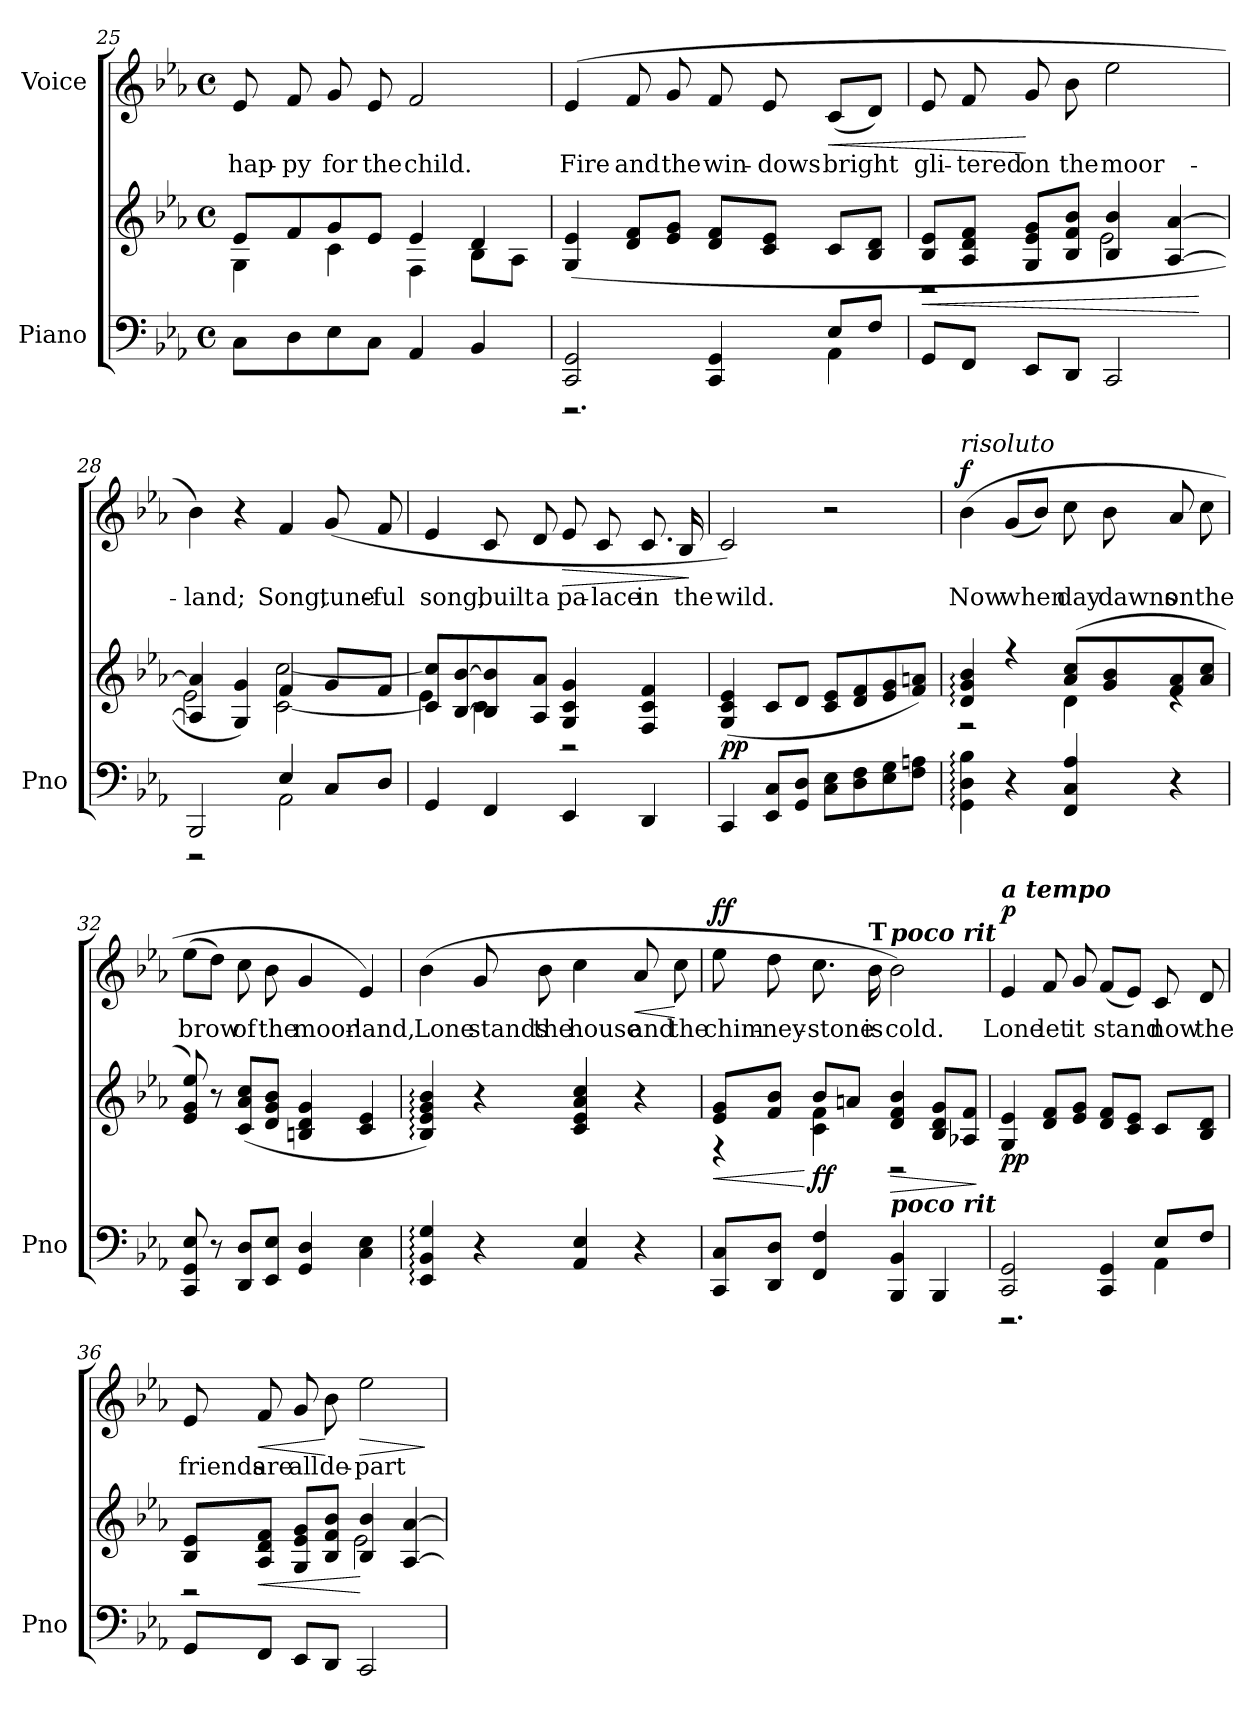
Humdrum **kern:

**kern	**kern	**dynam	**kern	**text	**dynam
*part2	*part2	*part2	*part1	*part1	*part1
*staff3	*staff2	*staff2/3	*staff1	*staff1	*staff1
*I"Piano	*	*	*I"Voice	*	*
*I'Pno	*	*	*	*	*
!!LO:LB:g=z
*clefF4	*clefG2	*	*clefG2	*	*
*k[b-e-a-]	*k[b-e-a-]	*	*k[b-e-a-]	*	*
*M4/4	*M4/4	*	*M4/4	*	*
*met(c)	*met(c)	*	*met(c)	*	*
=25	=25	=25	=25	=25	=25
*	*^	*	*	*	*
!	!	!	!	!	!LO:LY:b	!
8C\L	8e-/L	4G\	.	8e-/	hap-	.
!	!	!	!	!	!LO:LY:b	!
8D\	8f/	.	.	8f/	-py	.
!	!	!	!	!	!LO:LY:b	!
8E-\	8g/	4c\	.	8g/	for	.
!	!	!	!	!	!LO:LY:b	!
8C\J	8e-/J	.	.	8e-/	the	.
!	!	!	!	!	!LO:LY:b	!
4AA-/	4e-/	4F\	.	2f/	child.	.
4BB-/	4d/	8B-\L	.	.	.	.
.	.	8A-\J	.	.	.	.
=26	=26	=26	=26	=26	=26	=26
*^	*	*	*	*	*	*
!	!	!	!	!	!	!LO:LY:b	!
*	*	*v	*v	*	*	*	*
2CC/ 2GG/	2.r	(>4G/ 4e-/	.	(>4e-/	Fire	.
!	!	!	!	!	!LO:LY:b	!
.	.	8d/ 8f/L	.	8f/	and	.
!	!	!	!	!	!LO:LY:b	!
.	.	8e-/ 8g/J	.	8g/	the	.
!	!	!	!	!	!LO:LY:b	!
4CC/ 4GG/	.	8d/ 8f/L	.	8f/	win-	.
!	!	!	!	!	!LO:LY:b	!
.	.	8c/ 8e-/J	.	8e-/	-dows	.
!	!	!	!	!	!LO:LY:b	!LO:HP:b
8E-/L	4AA-\	8c/L	.	(<8c/L	bright	<
8F/J	.	8B-/ 8d/J	.	8d/J)	.	.
*v	*v	*	*	*	*	*
=27	=27	=27	=27	=27	=27
!	!	!LO:HP:b	!	!LO:LY:b	!
*	*^	*	*	*	*
8GG/L	8B-/ 8e-/L	2r	<	8e-/	gli-	.
!	!	!	!	!	!LO:LY:b	!
8FF/J	8A-/ 8d/ 8f/J	.	.	8f/	-tered	.
!	!	!	!	!	!LO:LY:b	!
8EE-/L	8G/ 8e-/ 8g/L	.	.	8g/	on	[
!	!	!	!	!	!LO:LY:b	!
8DD/J	8B-/ 8f/ 8b-/J	.	.	8b-\	the	.
!	!	!	!	!	!LO:LY:b	!
2CC/	4B-/ 4b-/	2e-\	.	2ee-\	moor-	.
.	[4A-/ [4a-/	.	.	.	.	.
*	*v	*v	*	*	*	*
.	.	[	.	.	.
!!LO:LB:g=z
=28	=28	=28	=28	=28	=28
*^	*^	*	*	*	*
!	!	!	!	!	!	!LO:LY:b	!
2BBB-/	2r	4A-/] 4a-/]	2e-\	.	4b-\)	-land;	.
.	.	4G/ 4g/)	.	.	4r	.	.
!	!	!	!	!	!	!LO:LY:b	!
4E-/	2AA-\	4f/	[2c\ [2cc\	.	4f/	Song,	.
!	!	!	!	!	!	!LO:LY:b	!
8C/L	.	8g/L	.	.	(>8g/	tune-	.
!	!	!	!	!	!	!LO:LY:b	!
8D/J	.	8f/J	.	.	8f/	-ful	.
*v	*v	*	*	*	*	*	*
=29	=29	=29	=29	=29	=29	=29
!	!	!	!	!	!LO:LY:b	!
4GG/	8c/] 8cc/]L	4e-\	.	4e-/	song,	.
.	[8B-/ [8b-/	.	.	.	.	.
!	!	!	!	!	!LO:LY:b	!
4FF/	8B-/] 8b-/]	4c\	.	8c/	built	.
!	!	!	!	!	!LO:LY:b	!
.	8A-/ 8a-/J	.	.	8d/	a	.
!	!	!	!	!	!LO:LY:b	!LO:HP:b
4EE-/	4G/ 4c/ 4g/	2r	.	8e-/	pa-	>
!	!	!	!	!	!LO:LY:b	!
.	.	.	.	8c/	-lace	.
!	!	!	!	!	!LO:LY:b	!
4DD/	4F/ 4c/ 4f/	.	.	8.c/	in	.
!	!	!	!	!	!LO:LY:b	!
.	.	.	.	16B-/	the	.
*	*v	*v	*	*	*	*
.	.	.	.	.	]
=30	=30	=30	=30	=30	=30
!	!	!LO:DY:b	!	!LO:LY:b	!
4CC/	(>4G/ 4c/ 4e-/	pp	2c/)	wild.	.
8EE-/ 8C/L	8c/L	.	.	.	.
8GG/ 8D/J	8d/J	.	.	.	.
8C\ 8E-\L	8c/ 8e-/L	.	2r	.	.
8D\ 8F\	8d/ 8f/	.	.	.	.
8E-\ 8G\	8e-/ 8g/	.	.	.	.
8F\ 8An\J	8f/ 8an/J)	.	.	.	.
!!LO:LB:g=z
=31	=31	=31	=31	=31	=31
*	*^	*	*	*	*
!	!	!	!	!LO:TX:a:i:t=risoluto	!	!
!	!	!	!	!	!LO:LY:b	!LO:DY:a
4GG\: 4D\: 4B-\:	4d/: 4g/: 4b-/:	2r	.	(>4b-\	Now	f
!	!	!	!	!	!LO:LY:b	!
4r	4r	.	.	(<8g/L	when	.
.	.	.	.	8b-/J)	.	.
!	!	!	!	!	!LO:LY:b	!
4FF/ 4C/ 4A-/	(>8a-/ 8cc/L	4d\	.	8cc\	day	.
!	!	!	!	!	!LO:LY:b	!
.	8g/ 8b-/	.	.	8b-\	dawns	.
!	!	!	!	!	!LO:LY:b	!
4r	8f/ 8a-/	4re	.	8a-/	on	.
!	!	!	!	!	!LO:LY:b	!
.	8a-/ 8cc/J	.	.	8cc\	the	.
*	*v	*v	*	*	*	*
=32	=32	=32	=32	=32	=32
!	!	!	!	!LO:LY:b	!
8CC/ 8GG/ 8E-/	8e-/ 8g/ 8ee-/)	.	(>8ee-\L	brow	.
8r	8r	.	8dd\J)	.	.
!	!	!	!	!LO:LY:b	!
8DD/ 8D/L	(>8c/ 8a-/ 8cc/L	.	8cc\	of	.
!	!	!	!	!LO:LY:b	!
8EE-/ 8E-/J	8d/ 8g/ 8b-/J	.	8b-\	the	.
!	!	!	!	!LO:LY:b	!
4GG/ 4D/	4Bn/ 4d/ 4g/	.	4g/	moor-	.
!	!	!	!	!LO:LY:b	!
4C\ 4E-\	4c/ 4e-/	.	4e-/)	-land,	.
=33	=33	=33	=33	=33	=33
!	!	!	!	!LO:LY:b	!
4EE-/: 4BB-/: 4G/:	4B-/: 4e-/: 4g/: 4b-/:)	.	(>4b-\	Lone	.
!	!	!	!	!LO:LY:b	!
4r	4r	.	8g/	stands	.
!	!	!	!	!LO:LY:b	!
.	.	.	8b-\	the	.
!	!	!	!	!LO:LY:b	!
4AA-/ 4E-/	4c/ 4e-/ 4a-/ 4cc/	.	4cc\	house	.
!	!	!	!	!LO:LY:b	!LO:HP:b
4r	4r	.	8a-/	and	<
!	!	!	!	!LO:LY:b	!
.	.	.	8cc\	the	[
!!LO:PB:g=z
=34	=34	=34	=34	=34	=34
!	!	!LO:HP:b	!	!LO:LY:b	!LO:DY:a
*	*^	*	*	*	*
8CC/ 8C/L	8e-/ 8g/L	4r	<	8ee-\	chim-	ff
!	!	!	!	!	!LO:LY:b	!
8DD/ 8D/J	8f/ 8b-/J	.	.	8dd\	-ney-	.
!	!	!	!LO:DY:n=1:b	!	!LO:LY:b	!
4FF/ 4F/	8b-/L	4c\ 4f\	[ ff	8.cc\	-stone	.
.	8an/J	.	.	.	.	.
!	!	!	!	!LO:TX:a:B:t=T	!	!
!	!	!	!	!	!LO:LY:b	!
.	.	.	.	16b-\	is	.
!	!	!	!	!LO:TX:a:Bi:t=poco rit	!	!
!	!LO:TX:b:Bi:t=poco rit	!	!	!	!	!
!	!	!	!LO:HP:b	!	!LO:LY:b	!
4BBB-/ 4BB-/	4d/ 4f/ 4b-/	2r	>	2b-\)	cold.	.
4BBB-/	8B-/ 8d/ 8g/L	.	.	.	.	.
.	8A-X/ 8f/J	.	.	.	.	.
*	*v	*v	*	*	*	*
.	.	]	.	.	.
=35	=35	=35	=35	=35	=35
*^	*	*	*	*	*
!	!	!	!	!LO:TX:a:Bi:t=a tempo	!	!
!	!	!	!LO:DY:b	!	!LO:LY:b	!LO:DY:a
2CC/ 2GG/	2.r	4G/ 4e-/	pp	4e-/	Lone	p
!	!	!	!	!	!LO:LY:b	!
.	.	8d/ 8f/L	.	8f/	let	.
!	!	!	!	!	!LO:LY:b	!
.	.	8e-/ 8g/J	.	8g/	it	.
!	!	!	!	!	!LO:LY:b	!
4CC/ 4GG/	.	8d/ 8f/L	.	(<8f/L	stand	.
.	.	8c/ 8e-/J	.	8e-/J)	.	.
!	!	!	!	!	!LO:LY:b	!
8E-/L	4AA-\	8c/L	.	8c/	now	.
!	!	!	!	!	!LO:LY:b	!
8F/J	.	8B-/ 8d/J	.	8d/	the	.
*v	*v	*	*	*	*	*
=36	=36	=36	=36	=36	=36
*	*^	*	*	*	*
!	!	!	!	!	!LO:LY:b	!
8GG/L	8B-/ 8e-/L	2r	.	8e-/	friends	.
!	!	!	!LO:HP:b	!	!LO:LY:b	!LO:HP:b
8FF/J	8A-/ 8d/ 8f/J	.	<	8f/	are	<
!	!	!	!	!	!LO:LY:b	!
8EE-/L	8G/ 8e-/ 8g/L	.	.	8g/	all	.
!	!	!	!	!	!LO:LY:b	!
8DD/J	8B-/ 8f/ 8b-/J	.	.	8b-\	de-	[
!	!	!	!	!	!LO:LY:b	!LO:HP:b
2CC/	4B-/ 4b-/	2e-\	[	2ee-\	-part-	>
.	[4A-/ [4a-/	.	.	.	.	.
*	*v	*v	*	*	*	*
.	.	.	.	.	]
=	=	=	=	=	=
*-	*-	*-	*-	*-	*-
